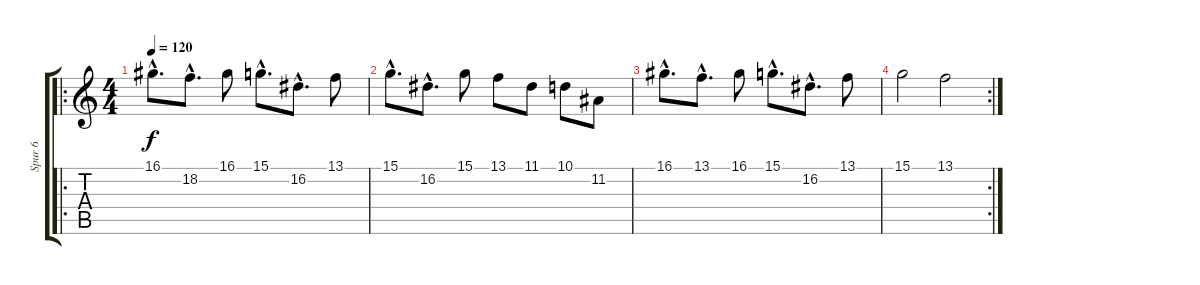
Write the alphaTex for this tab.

\track ("Spur 6" "Spur 6") {instrument bagpipe}
\staff {score tabs}
\tuning (E4 B3 G3 D3 A2 D2) {hide}
\ro
\ts (4 4)
\tempo 120
\clef g2
\ks c
16.1{hac}.8{d dy f} 18.2{hac}.8{d} 16.1.8 15.1{hac}.8{d} 16.2{hac}.8{d} 13.1.8 |
15.1{hac}.8{d} 16.2{hac}.8{d} 15.1.8 13.1.8 11.1.8 10.1.8 11.2.8 |
16.1{hac}.8{d} 13.1{hac}.8{d} 16.1.8 15.1{hac}.8{d} 16.2{hac}.8{d} 13.1.8 |
\rc 2
15.1.2 13.1.2
